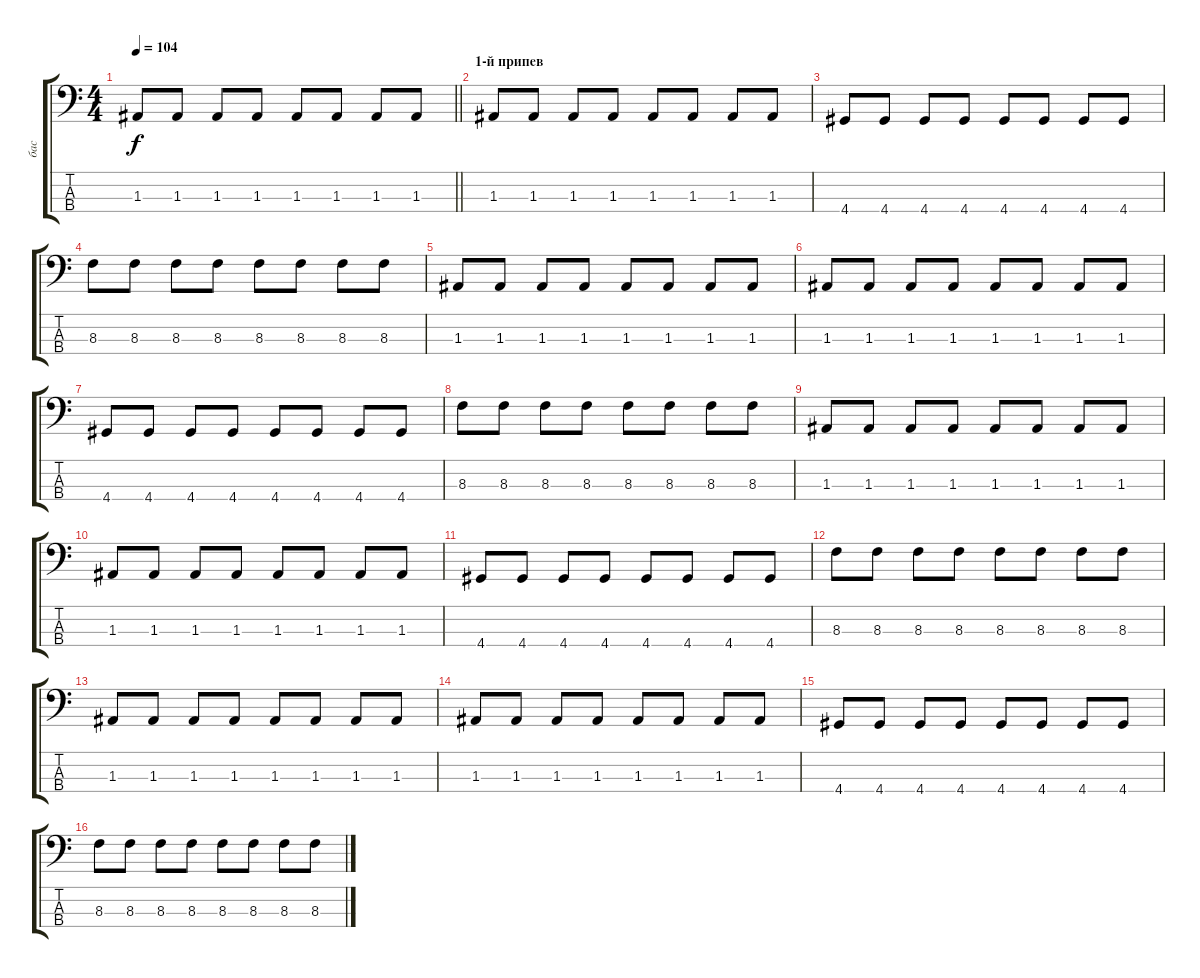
\track ("бас" "бас") {instrument electricbassfinger}
\staff {score tabs}
\tuning (G2 D2 A1 E1) {hide}
\ts (4 4)
\tempo 104
\clef f4
\barLineRight lightlight
\ks c
1.3.8{dy f} 1.3.8 1.3.8 1.3.8 1.3.8 1.3.8 1.3.8 1.3.8 |
\section ("" "1-й припев")
1.3.8 1.3.8 1.3.8 1.3.8 1.3.8 1.3.8 1.3.8 1.3.8 |
4.4.8 4.4.8 4.4.8 4.4.8 4.4.8 4.4.8 4.4.8 4.4.8 |
8.3.8 8.3.8 8.3.8 8.3.8 8.3.8 8.3.8 8.3.8 8.3.8 |
1.3.8 1.3.8 1.3.8 1.3.8 1.3.8 1.3.8 1.3.8 1.3.8 |
1.3.8 1.3.8 1.3.8 1.3.8 1.3.8 1.3.8 1.3.8 1.3.8 |
4.4.8 4.4.8 4.4.8 4.4.8 4.4.8 4.4.8 4.4.8 4.4.8 |
8.3.8 8.3.8 8.3.8 8.3.8 8.3.8 8.3.8 8.3.8 8.3.8 |
1.3.8 1.3.8 1.3.8 1.3.8 1.3.8 1.3.8 1.3.8 1.3.8 |
1.3.8 1.3.8 1.3.8 1.3.8 1.3.8 1.3.8 1.3.8 1.3.8 |
4.4.8 4.4.8 4.4.8 4.4.8 4.4.8 4.4.8 4.4.8 4.4.8 |
8.3.8 8.3.8 8.3.8 8.3.8 8.3.8 8.3.8 8.3.8 8.3.8 |
1.3.8 1.3.8 1.3.8 1.3.8 1.3.8 1.3.8 1.3.8 1.3.8 |
1.3.8 1.3.8 1.3.8 1.3.8 1.3.8 1.3.8 1.3.8 1.3.8 |
4.4.8 4.4.8 4.4.8 4.4.8 4.4.8 4.4.8 4.4.8 4.4.8 |
8.3.8 8.3.8 8.3.8 8.3.8 8.3.8 8.3.8 8.3.8 8.3.8
